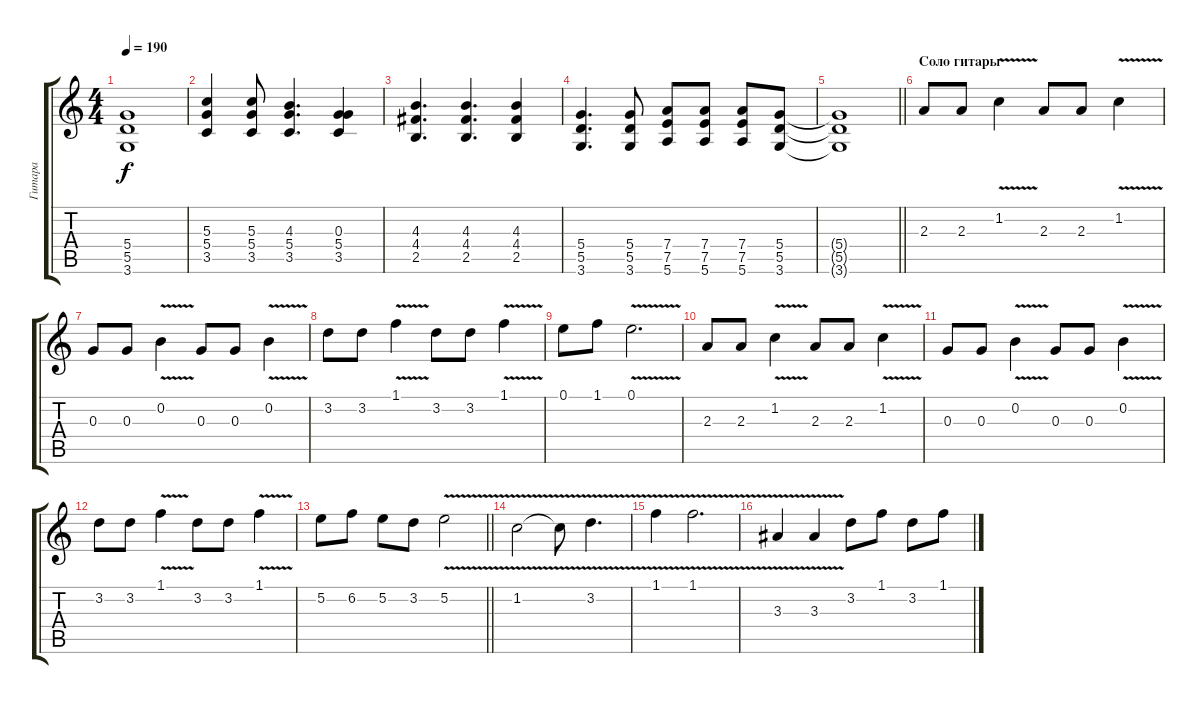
\track ("Гитара" "Гитара") {instrument distortionguitar}
\staff {score tabs}
\tuning (E4 B3 G3 D3 A2 E2) {hide}
\ts (4 4)
\tempo 190
\clef g2
\ks c
(5.4{t} 5.5{t} 3.6{t}).1{dy f} |
(5.3 5.4 3.5).4 (5.3 5.4 3.5).8 (4.3 5.4 3.5).4{d} (0.3 5.4 3.5).4 |
(4.3 4.4 2.5).4{d} (4.3 4.4 2.5).4{d} (4.3 4.4 2.5).4 |
(5.4 5.5 3.6).4{d} (5.4 5.5 3.6).8 (7.4 7.5 5.6).8 (7.4 7.5 5.6).8 (7.4 7.5 5.6).8 (5.4 5.5 3.6).8 |
\barLineRight lightlight
(5.4{t} 5.5{t} 3.6{t}).1 |
\section ("" "Соло гитары")
2.3.8 2.3.8 1.2{v}.4 2.3.8 2.3.8 1.2{v}.4 |
0.3.8 0.3.8 0.2{v}.4 0.3.8 0.3.8 0.2{v}.4 |
3.2.8 3.2.8 1.1{v}.4 3.2.8 3.2.8 1.1{v}.4 |
0.1.8 1.1.8 0.1{v}.2{d} |
2.3.8 2.3.8 1.2{v}.4 2.3.8 2.3.8 1.2{v}.4 |
0.3.8 0.3.8 0.2{v}.4 0.3.8 0.3.8 0.2{v}.4 |
3.2.8 3.2.8 1.1{v}.4 3.2.8 3.2.8 1.1{v}.4 |
\barLineRight lightlight
5.2.8 6.2.8 5.2.8 3.2.8 5.2{v}.2 |
1.2{v}.2 1.2{t}.8 3.2{v}.4{d} |
1.1{v}.4 1.1{v}.2{d} |
3.3{v}.4 3.3{v}.4 3.2.8 1.1.8 3.2.8 1.1{sl}.8
